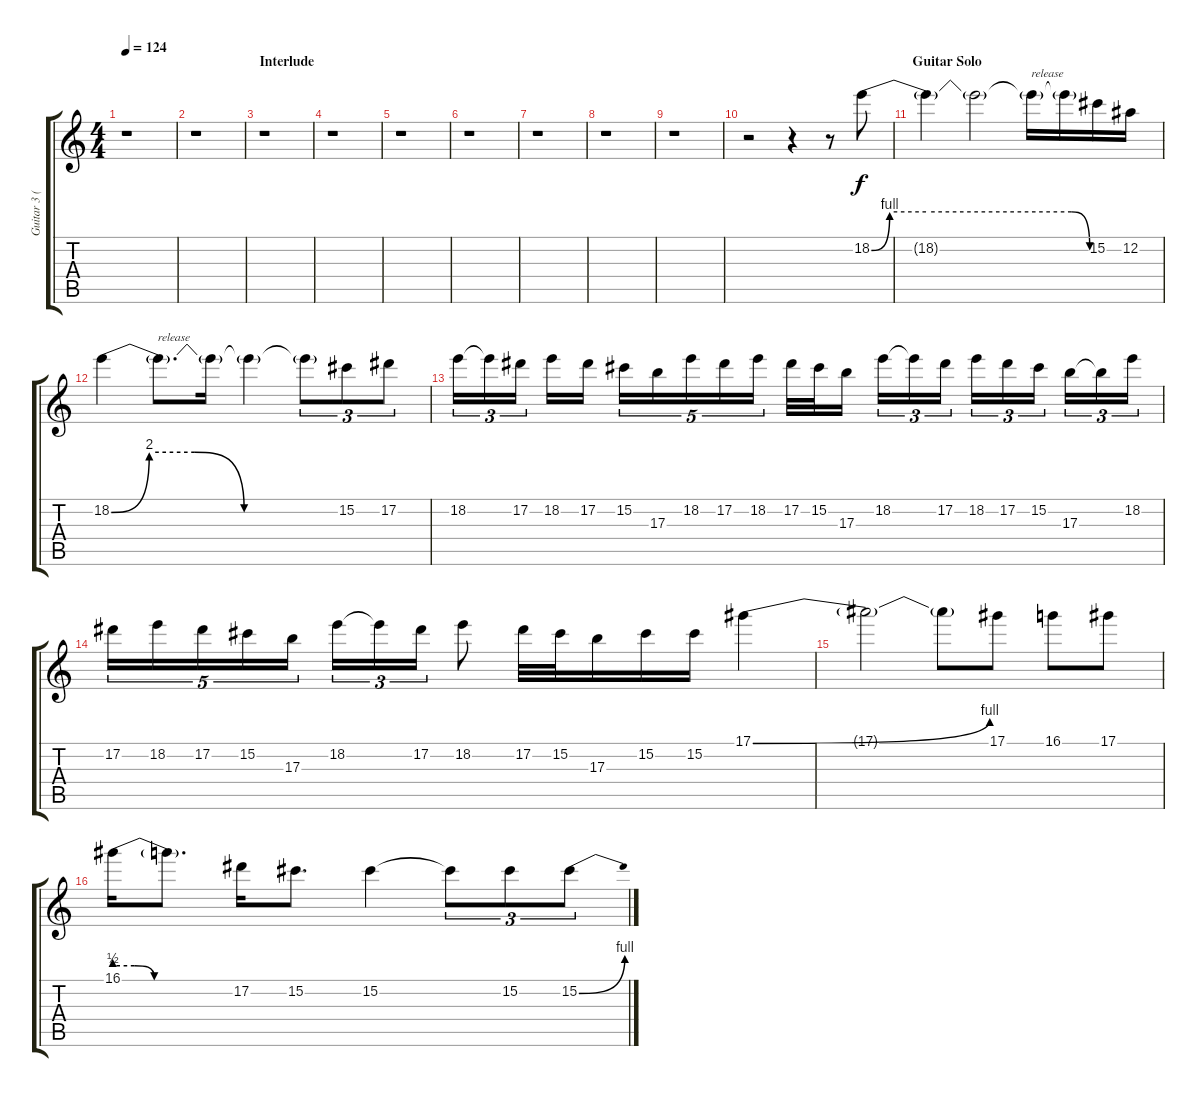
\track ("Guitar 3 (Slash)" "Guitar 3 (") {instrument overdrivenguitar}
\staff {score tabs}
\tuning (Eb4 Bb3 Gb3 Db3 Ab2 Eb2) {hide}
\ts (4 4)
\tempo 124
\clef g2
\ks c
r.1{dy mp} |
r.1 |
\section ("" "Interlude")
r.1 |
r.1 |
r.1 |
r.1 |
r.1 |
r.1 |
r.1 |
r.2 r.4 r.8 18.2{be (custom 0 0 5 4 15 4 55 4 60 0)}.8{dy f} |
\section ("" "Guitar Solo")
18.2{t}.4 18.2{t}.2 18.2{t}.16{txt "release"} 18.2{t}.16 15.2.16 12.2.16 |
18.2{be (custom 0 0 10 8 22 8 35 0 60 0)}.4 18.2{t}.8{d txt "release"} 18.2{t}.16 18.2{t}.4 18.2{t}.8{tu (3 2)} 15.2.8{tu (3 2)} 17.2.8{tu (3 2)} |
18.2.16{tu (3 2)} 18.2{t}.16{tu (3 2)} 17.2.16{tu (3 2) beam splitsecondary} 18.2.16 17.2.16 15.2.16{tu (5 4)} 17.3.16{tu (5 4)} 18.2.16{tu (5 4)} 17.2.16{tu (5 4)} 18.2.16{tu (5 4)} 17.2.32 15.2.32 17.3.16{beam splitsecondary} 18.2.16{tu (3 2)} 18.2{t}.16{tu (3 2)} 17.2.16{tu (3 2)} 18.2.16{tu (3 2)} 17.2.16{tu (3 2)} 15.2.16{tu (3 2) beam splitsecondary} 17.3.16{tu (3 2)} 17.3{t}.16{tu (3 2)} 18.2.16{tu (3 2)} |
17.2.16{tu (5 4)} 18.2.16{tu (5 4)} 17.2.16{tu (5 4)} 15.2.16{tu (5 4)} 17.3.16{tu (5 4)} 18.2.16{tu (3 2)} 18.2{t}.16{tu (3 2)} 17.2.16{tu (3 2)} 18.2.8 17.2.32 15.2.32 17.3.16 15.2.16 15.2.16 17.1{be (bend 0 0 60 4)}.4 |
17.1{t}.2 17.1{t}.8 17.1.8 16.1.8 17.1.8 |
16.1{be (custom 0 2 10 2 20 0 40 0 60 0)}.16 16.1{t}.8{d} 17.2.16 15.2.8{d} 15.2.4 15.2{t}.8{tu (3 2)} 15.2.8{tu (3 2)} 15.2{be (bend 0 0 60 4)}.8{tu (3 2)}
